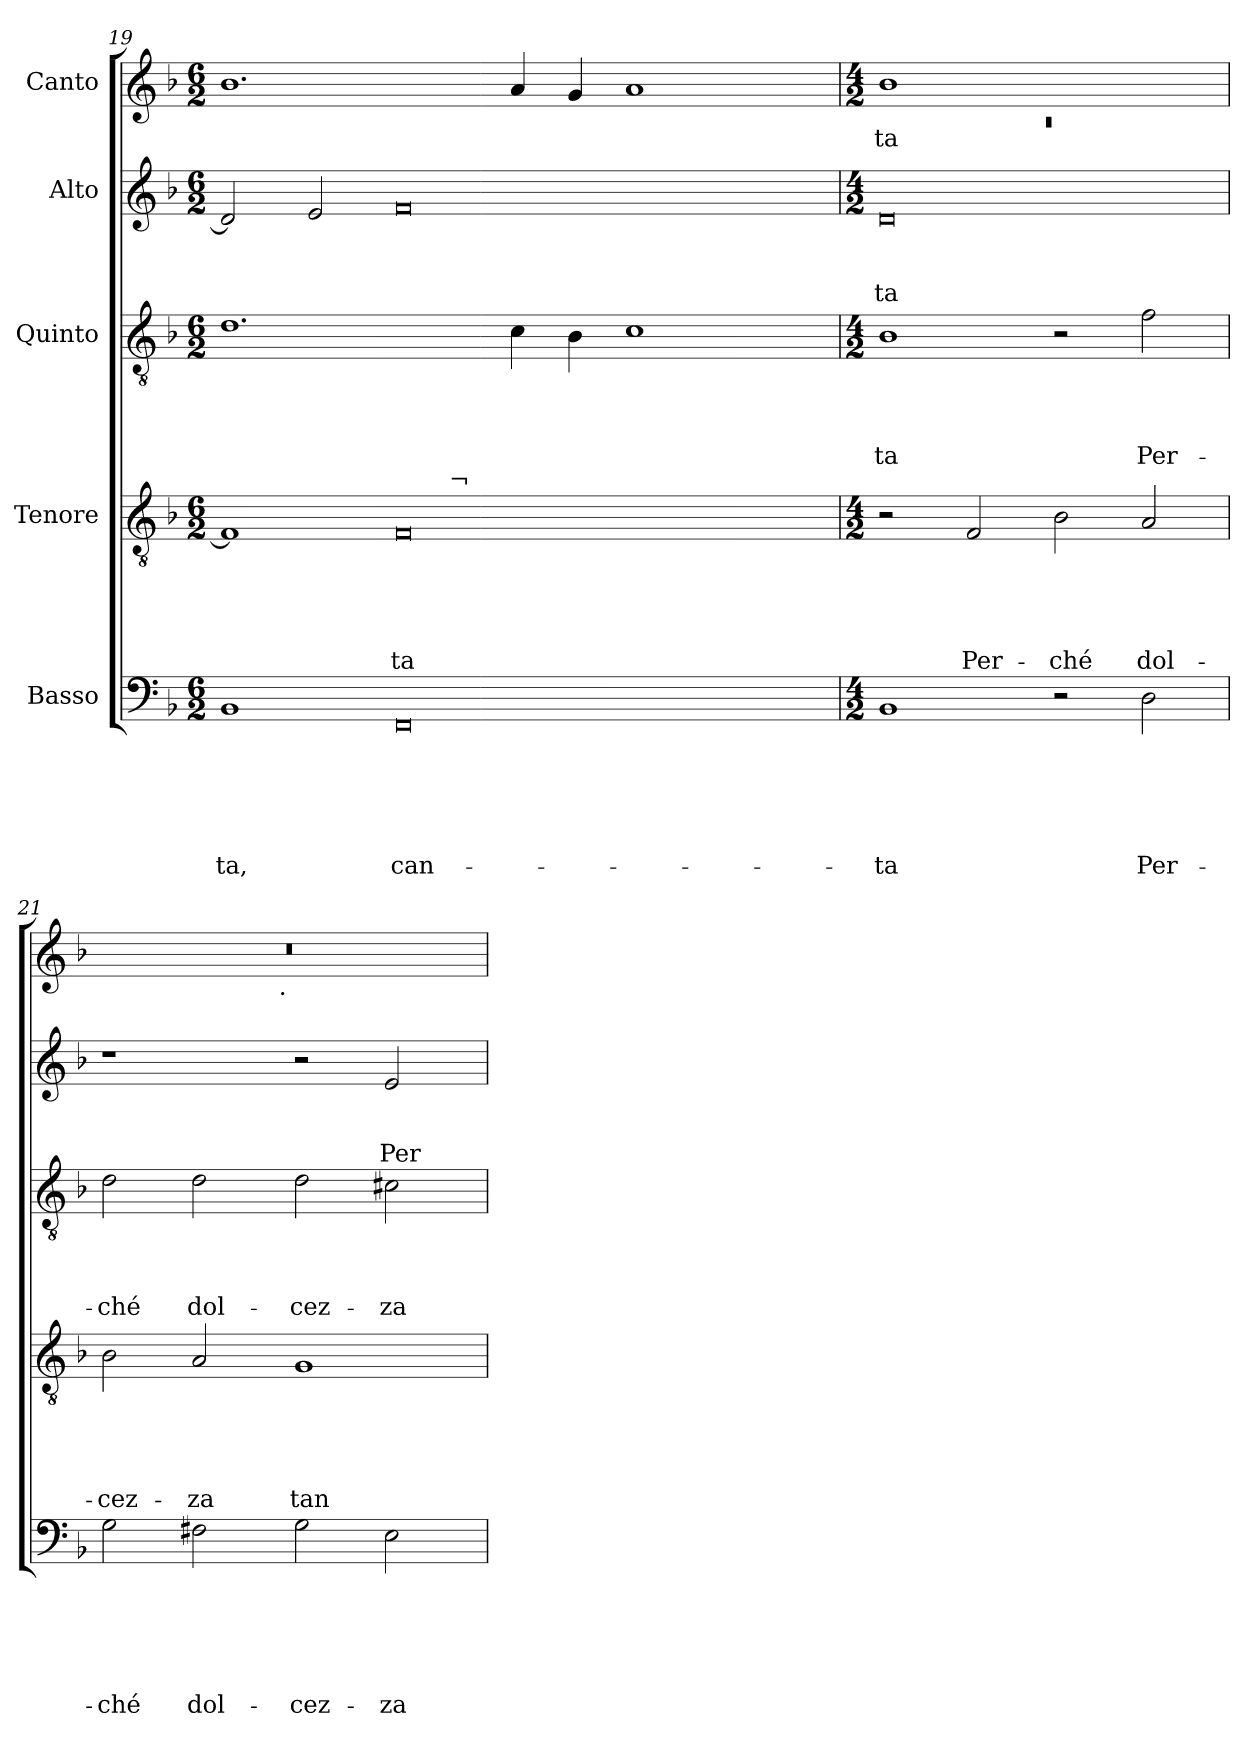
**kern	**text	**text	**text	**text	**text	**text	**kern	**text	**text	**text	**text	**text	**kern	**text	**text	**text	**text	**kern	**text	**text	**text	**kern	**text
*part5	*part5	*part5	*part5	*part5	*part5	*part5	*part4	*part4	*part4	*part4	*part4	*part4	*part3	*part3	*part3	*part3	*part3	*part2	*part2	*part2	*part2	*part1	*part1
*staff5	*staff5	*staff5	*staff5	*staff5	*staff5	*staff5	*staff4	*staff4	*staff4	*staff4	*staff4	*staff4	*staff3	*staff3	*staff3	*staff3	*staff3	*staff2	*staff2	*staff2	*staff2	*staff1	*staff1
*I"Basso	*	*	*	*	*	*	*I"Tenore	*	*	*	*	*	*I"Quinto	*	*	*	*	*I"Alto	*	*	*	*I"Canto	*
*clefF4	*	*	*	*	*	*	*clefGv2	*	*	*	*	*	*clefGv2	*	*	*	*	*clefG2	*	*	*	*clefG2	*
*k[b-]	*	*	*	*	*	*	*k[b-]	*	*	*	*	*	*k[b-]	*	*	*	*	*k[b-]	*	*	*	*k[b-]	*
*F:	*	*	*	*	*	*	*F:	*	*	*	*	*	*F:	*	*	*	*	*F:	*	*	*	*F:	*
*M6/2	*	*	*	*	*	*	*M6/2	*	*	*	*	*	*M6/2	*	*	*	*	*M6/2	*	*	*	*M6/2	*
=19	=19	=19	=19	=19	=19	=19	=19	=19	=19	=19	=19	=19	=19	=19	=19	=19	=19	=19	=19	=19	=19	=19	=19
!	!	!	!	!	!	!LO:LY:b	!	!	!	!	!	!	!	!	!	!	!	!	!	!	!	!	!
*	*	*	*	*	*	*	*^	*	*	*	*	*	*	*	*	*	*	*	*	*	*	*	*
1BB-	.	.	.	.	.	ta,	1F]	1ryy	.	.	.	.	.	1.d	.	.	.	.	2d/]	.	.	.	1.b-	.
.	.	.	.	.	.	.	.	.	.	.	.	.	.	.	.	.	.	.	2e/	.	.	.	.	.
!	!	!	!	!	!	!LO:LY:b	!	!	!	!	!	!	!LO:LY:b	!	!	!	!	!	!	!	!	!	!	!
0FF	.	.	.	.	.	can-	0F	8..ryy	.	.	.	.	-ta	.	.	.	.	.	0f	.	.	.	.	.
!	!	!	!	!	!	!	!	!LO:TX:a:t=¬	!	!	!	!	!	!	!	!	!	!	!	!	!	!	!	!
.	.	.	.	.	.	.	.	1ryy	.	.	.	.	.	.	.	.	.	.	.	.	.	.	.	.
.	.	.	.	.	.	.	.	.	.	.	.	.	.	4c\	.	.	.	.	.	.	.	.	4a/	.
.	.	.	.	.	.	.	.	.	.	.	.	.	.	4B-\	.	.	.	.	.	.	.	.	4g/	.
.	.	.	.	.	.	.	.	.	.	.	.	.	.	1c	.	.	.	.	.	.	.	.	1a	.
.	.	.	.	.	.	.	.	2ryy	.	.	.	.	.	.	.	.	.	.	.	.	.	.	.	.
.	.	.	.	.	.	.	.	4ryy	.	.	.	.	.	.	.	.	.	.	.	.	.	.	.	.
.	.	.	.	.	.	.	.	32ryy	.	.	.	.	.	.	.	.	.	.	.	.	.	.	.	.
*	*	*	*	*	*	*	*v	*v	*	*	*	*	*	*	*	*	*	*	*	*	*	*	*	*
=20	=20	=20	=20	=20	=20	=20	=20	=20	=20	=20	=20	=20	=20	=20	=20	=20	=20	=20	=20	=20	=20	=20	=20
*M4/2	*	*	*	*	*	*	*M4/2	*	*	*	*	*	*M4/2	*	*	*	*	*M4/2	*	*	*	*M4/2	*
*	*	*	*	*	*	*	*^	*	*	*	*	*	*	*	*	*	*	*	*	*	*	*^	*
!	!	!	!	!	!	!LO:LY:b	!	!	!	!	!	!	!	!	!	!	!	!LO:LY:b	!	!	!	!LO:LY:b	!	!LO:N:vis=1	!LO:LY:b
*	*	*	*	*	*	*	*v	*v	*	*	*	*	*	*	*	*	*	*	*	*	*	*	*	*	*
1BB-	.	.	.	.	.	-ta	2r	.	.	.	.	.	1B-	.	.	.	-ta	0d	.	.	ta	1b-	0rc	ta
!	!	!	!	!	!	!	!	!	!	!	!	!LO:LY:b	!	!	!	!	!	!	!	!	!	!	!	!
.	.	.	.	.	.	.	2F/	.	.	.	.	Per-	.	.	.	.	.	.	.	.	.	.	.	.
!	!	!	!	!	!	!	!	!	!	!	!	!LO:LY:b	!	!	!	!	!	!	!	!	!	!	!	!
2r	.	.	.	.	.	.	2B-\	.	.	.	.	-ché	2r	.	.	.	.	.	.	.	.	1ryy	.	.
!	!	!	!	!	!	!LO:LY:b	!	!	!	!	!	!LO:LY:b	!	!	!	!	!LO:LY:b	!	!	!	!	!	!	!
2D\	.	.	.	.	.	Per-	2A/	.	.	.	.	dol-	2f\	.	.	.	Per-	.	.	.	.	.	.	.
=21	=21	=21	=21	=21	=21	=21	=21	=21	=21	=21	=21	=21	=21	=21	=21	=21	=21	=21	=21	=21	=21	=21	=21	=21
!	!	!	!	!	!	!LO:LY:b	!	!	!	!	!	!LO:LY:b	!	!	!	!	!LO:LY:b	!	!	!	!	!	!	!
2G\	.	.	.	.	.	-ché	2B-\	.	.	.	.	-cez-	2d\	.	.	.	-ché	1r	.	.	.	0r	2ryy	.
!	!	!	!	!	!	!LO:LY:b	!	!	!	!	!	!LO:LY:b	!	!	!	!	!LO:LY:b	!	!	!	!	!	!	!
2F#X\	.	.	.	.	.	dol-	2A/	.	.	.	.	-za	2d\	.	.	.	dol-	.	.	.	.	.	4...ryy	.
!	!	!	!	!	!	!	!	!	!	!	!	!	!	!	!	!	!	!	!	!	!	!	!LO:TX:b:t=.	!
.	.	.	.	.	.	.	.	.	.	.	.	.	.	.	.	.	.	.	.	.	.	.	1ryy	.
!	!	!	!	!	!	!LO:LY:b	!	!	!	!	!	!LO:LY:b	!	!	!	!	!LO:LY:b	!	!	!	!	!	!	!
2G\	.	.	.	.	.	-cez-	1G	.	.	.	.	tan-	2d\	.	.	.	-cez-	2r	.	.	.	.	.	.
!	!	!	!	!	!	!LO:LY:b	!	!	!	!	!	!	!	!	!	!	!LO:LY:b	!	!	!	!LO:LY:b	!	!	!
2E\	.	.	.	.	.	-za	.	.	.	.	.	.	2c#X\	.	.	.	-za	2e/	.	.	Per	.	.	.
.	.	.	.	.	.	.	.	.	.	.	.	.	.	.	.	.	.	.	.	.	.	.	32ryy	.
*	*	*	*	*	*	*	*	*	*	*	*	*	*	*	*	*	*	*	*	*	*	*v	*v	*
=	=	=	=	=	=	=	=	=	=	=	=	=	=	=	=	=	=	=	=	=	=	=	=
*-	*-	*-	*-	*-	*-	*-	*-	*-	*-	*-	*-	*-	*-	*-	*-	*-	*-	*-	*-	*-	*-	*-	*-
